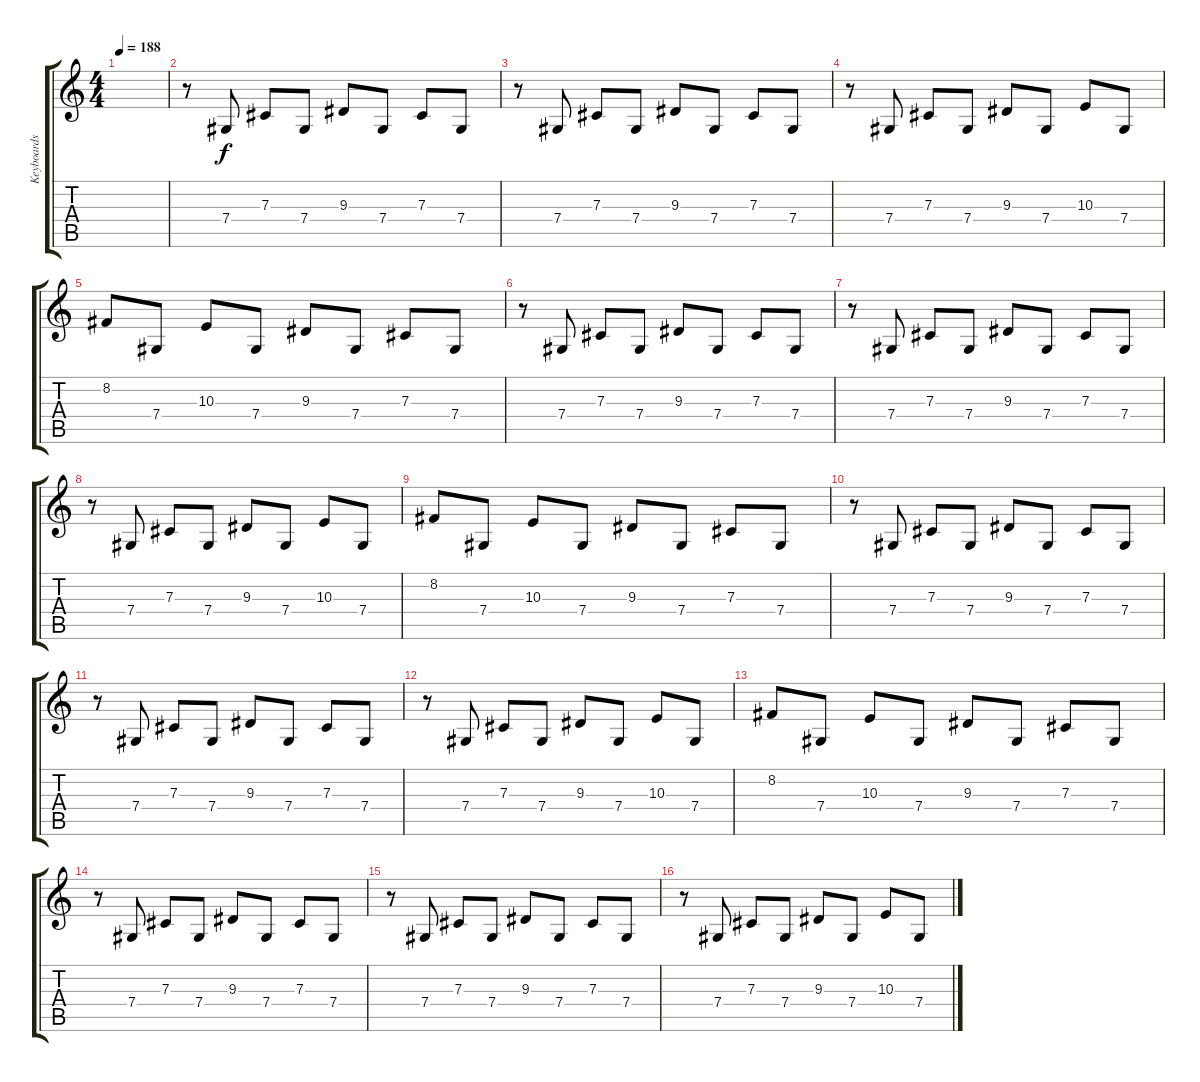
\track ("Keyboards" "Keyboards") {instrument harpsichord}
\staff {score tabs}
\tuning (Eb4 Bb3 Gb3 Db3 Ab2 Eb2) {hide}
\ts (4 4)
\tempo 188
\clef g2
\ks c
|
r.8 7.4.8 7.3.8 7.4.8 9.3.8 7.4.8 7.3.8 7.4.8 |
r.8 7.4.8 7.3.8 7.4.8 9.3.8 7.4.8 7.3.8 7.4.8 |
r.8 7.4.8 7.3.8 7.4.8 9.3.8 7.4.8 10.3.8 7.4.8 |
8.2.8 7.4.8 10.3.8 7.4.8 9.3.8 7.4.8 7.3.8 7.4.8 |
r.8 7.4.8 7.3.8 7.4.8 9.3.8 7.4.8 7.3.8 7.4.8 |
r.8 7.4.8 7.3.8 7.4.8 9.3.8 7.4.8 7.3.8 7.4.8 |
r.8 7.4.8 7.3.8 7.4.8 9.3.8 7.4.8 10.3.8 7.4.8 |
8.2.8 7.4.8 10.3.8 7.4.8 9.3.8 7.4.8 7.3.8 7.4.8 |
r.8 7.4.8 7.3.8 7.4.8 9.3.8 7.4.8 7.3.8 7.4.8 |
r.8 7.4.8 7.3.8 7.4.8 9.3.8 7.4.8 7.3.8 7.4.8 |
r.8 7.4.8 7.3.8 7.4.8 9.3.8 7.4.8 10.3.8 7.4.8 |
8.2.8 7.4.8 10.3.8 7.4.8 9.3.8 7.4.8 7.3.8 7.4.8 |
r.8 7.4.8 7.3.8 7.4.8 9.3.8 7.4.8 7.3.8 7.4.8 |
r.8 7.4.8 7.3.8 7.4.8 9.3.8 7.4.8 7.3.8 7.4.8 |
r.8 7.4.8 7.3.8 7.4.8 9.3.8 7.4.8 10.3.8 7.4.8
